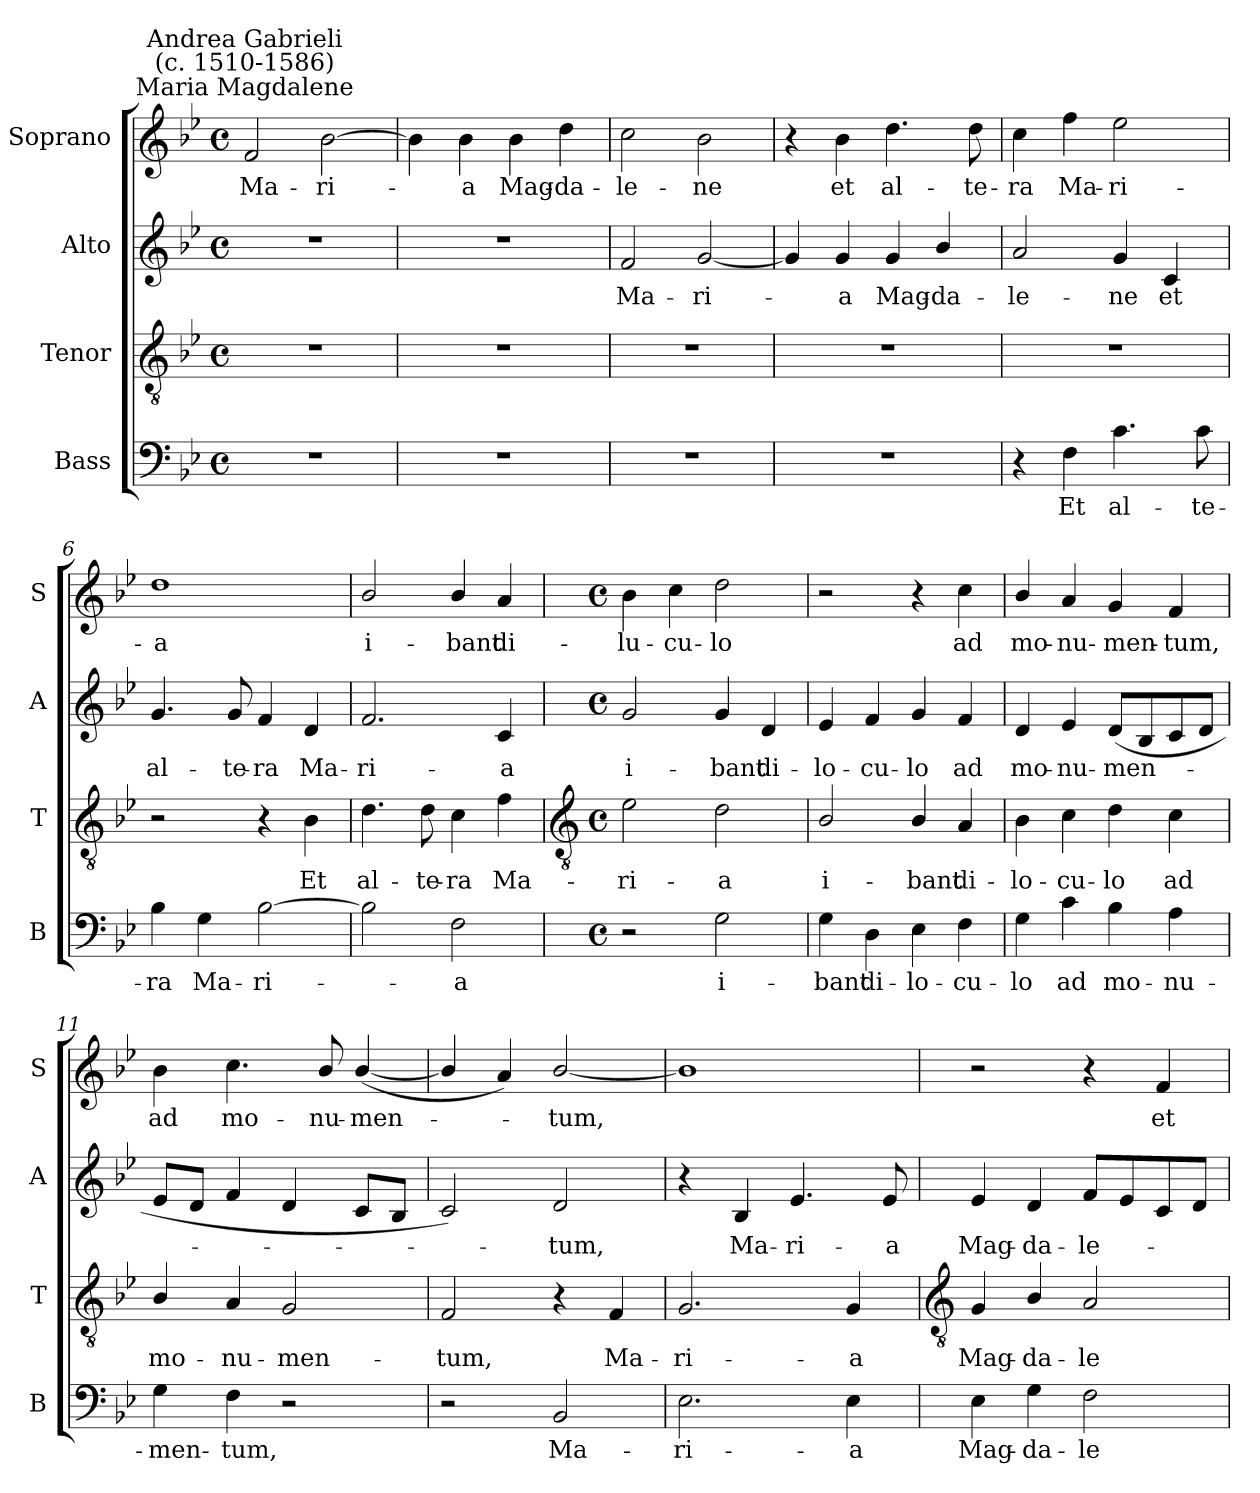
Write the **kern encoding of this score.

**kern	**text	**kern	**text	**kern	**text	**kern	**text
*part4	*part4	*part3	*part3	*part2	*part2	*part1	*part1
*staff4	*staff4	*staff3	*staff3	*staff2	*staff2	*staff1	*staff1
*I"Bass	*	*I"Tenor	*	*I"Alto	*	*I"Soprano	*
*I'B	*	*I'T	*	*I'A	*	*I'S	*
*clefF4	*	*clefGv2	*	*clefG2	*	*clefG2	*
*k[b-e-]	*	*k[b-e-]	*	*k[b-e-]	*	*k[b-e-]	*
*B-:	*	*B-:	*	*B-:	*	*B-:	*
*M4/4	*	*M4/4	*	*M4/4	*	*M4/4	*
*met(c)	*	*met(c)	*	*met(c)	*	*met(c)	*
=1	=1	=1	=1	=1	=1	=1	=1
!	!	!	!	!	!	!LO:TX:a:cj:t=Maria Magdalene	!
!	!	!	!	!	!	!LO:TX:a:cj:t=Andrea Gabrieli\n(c. 1510-1586)	!
!	!	!	!	!	!	!	!LO:LY:b
1r	.	1r	.	1r	.	2f	Ma-
!	!	!	!	!	!	!	!LO:LY:b
.	.	.	.	.	.	[2b-	-ri-
=2	=2	=2	=2	=2	=2	=2	=2
1r	.	1r	.	1r	.	4b-]	.
!	!	!	!	!	!	!	!LO:LY:b
.	.	.	.	.	.	4b-	a
!	!	!	!	!	!	!	!LO:LY:b
.	.	.	.	.	.	4b-	Mag-
!	!	!	!	!	!	!	!LO:LY:b
.	.	.	.	.	.	4dd	-da-
=3	=3	=3	=3	=3	=3	=3	=3
!	!	!	!	!	!LO:LY:b	!	!LO:LY:b
1r	.	1r	.	2f	Ma-	2cc	-le-
!	!	!	!	!	!LO:LY:b	!	!LO:LY:b
.	.	.	.	[2g	-ri-	2b-	-ne
=4	=4	=4	=4	=4	=4	=4	=4
1r	.	1r	.	4g]	.	4r	.
!	!	!	!	!	!LO:LY:b	!	!LO:LY:b
.	.	.	.	4g	a	4b-	et
!	!	!	!	!	!LO:LY:b	!	!LO:LY:b
.	.	.	.	4g	Mag-	4.dd	al-
!	!	!	!	!	!LO:LY:b	!	!
.	.	.	.	4b-/	-da-	.	.
!	!	!	!	!	!	!	!LO:LY:b
.	.	.	.	.	.	8dd	-te-
=5	=5	=5	=5	=5	=5	=5	=5
!	!	!	!	!	!LO:LY:b	!	!LO:LY:b
4r	.	1r	.	2a	-le-	4cc	-ra
!	!LO:LY:b	!	!	!	!	!	!LO:LY:b
4F	Et	.	.	.	.	4ff	Ma-
!	!LO:LY:b	!	!	!	!LO:LY:b	!	!LO:LY:b
4.c	al-	.	.	4g	-ne	2ee-	-ri-
!	!	!	!	!	!LO:LY:b	!	!
.	.	.	.	4c	et	.	.
!	!LO:LY:b	!	!	!	!	!	!
8c	-te-	.	.	.	.	.	.
=6	=6	=6	=6	=6	=6	=6	=6
!	!LO:LY:b	!	!	!	!LO:LY:b	!	!LO:LY:b
4B-	-ra	2r	.	4.g	al-	1dd	-a
!	!LO:LY:b	!	!	!	!	!	!
4G	Ma-	.	.	.	.	.	.
!	!	!	!	!	!LO:LY:b	!	!
.	.	.	.	8g	-te-	.	.
!	!LO:LY:b	!	!	!	!LO:LY:b	!	!
[2B-	-ri-	4r	.	4f	-ra	.	.
!	!	!	!LO:LY:b	!	!LO:LY:b	!	!
.	.	4B-	Et	4d	Ma-	.	.
=7	=7	=7	=7	=7	=7	=7	=7
!	!	!	!LO:LY:b	!	!LO:LY:b	!	!LO:LY:b
2B-]	.	4.d	al-	2.f	-ri-	2b-/	i-
!	!	!	!LO:LY:b	!	!	!	!
.	.	8d	-te-	.	.	.	.
!	!LO:LY:b	!	!LO:LY:b	!	!	!	!LO:LY:b
2F	a	4c	-ra	.	.	4b-/	-bant
!	!	!	!LO:LY:b	!	!LO:LY:b	!	!LO:LY:b
.	.	4f	Ma-	4c	-a	4a	di-
!!LO:LB:g=z
=8	=8	=8	=8	=8	=8	=8	=8
*	*	*clefGv2	*	*	*	*	*
*M4/4	*	*M4/4	*	*M4/4	*	*M4/4	*
*met(c)	*	*met(c)	*	*met(c)	*	*met(c)	*
!	!	!	!LO:LY:b	!	!LO:LY:b	!	!LO:LY:b
2r	.	2e-	-ri-	2g	i-	4b-	-lu-
!	!	!	!	!	!	!	!LO:LY:b
.	.	.	.	.	.	4cc	-cu-
!	!LO:LY:b	!	!LO:LY:b	!	!LO:LY:b	!	!LO:LY:b
2G	i-	2d	-a	4g	-bant	2dd	-lo
!	!	!	!	!	!LO:LY:b	!	!
.	.	.	.	4d	di-	.	.
=9	=9	=9	=9	=9	=9	=9	=9
!	!LO:LY:b	!	!LO:LY:b	!	!LO:LY:b	!	!
4G	-bant	2B-/	i-	4e-	-lo-	2r	.
!	!LO:LY:b	!	!	!	!LO:LY:b	!	!
4D	di-	.	.	4f	-cu-	.	.
!	!LO:LY:b	!	!LO:LY:b	!	!LO:LY:b	!	!
4E-	-lo-	4B-/	-bant	4g	-lo	4r	.
!	!LO:LY:b	!	!LO:LY:b	!	!LO:LY:b	!	!LO:LY:b
4F	-cu-	4A	di-	4f	ad	4cc	ad
=10	=10	=10	=10	=10	=10	=10	=10
!	!LO:LY:b	!	!LO:LY:b	!	!LO:LY:b	!	!LO:LY:b
4G	-lo	4B-	-lo-	4d	mo-	4b-/	mo-
!	!LO:LY:b	!	!LO:LY:b	!	!LO:LY:b	!	!LO:LY:b
4c	ad	4c	-cu-	4e-	-nu-	4a	-nu-
!	!LO:LY:b	!	!LO:LY:b	!	!LO:LY:b	!	!LO:LY:b
4B-	mo-	4d	-lo	(<8dL	-men-	4g	-men-
.	.	.	.	8B-	.	.	.
!	!LO:LY:b	!	!LO:LY:b	!	!	!	!LO:LY:b
4A	-nu-	4c	ad	8c	.	4f	-tum,
.	.	.	.	8dJ	.	.	.
=11	=11	=11	=11	=11	=11	=11	=11
!	!LO:LY:b	!	!LO:LY:b	!	!	!	!LO:LY:b
4G	-men-	4B-/	mo-	8e-L	.	4b-	ad
.	.	.	.	8dJ	.	.	.
!	!LO:LY:b	!	!LO:LY:b	!	!	!	!LO:LY:b
4F	-tum,	4A	-nu-	4f	.	4.cc	mo-
!	!	!	!LO:LY:b	!	!	!	!
2r	.	2G	-men-	4d	.	.	.
!	!	!	!	!	!	!	!LO:LY:b
.	.	.	.	.	.	8b-/	-nu-
!	!	!	!	!	!	!	!LO:LY:b
.	.	.	.	8cL	.	(<[4b-/	-men-
.	.	.	.	8B-J	.	.	.
=12	=12	=12	=12	=12	=12	=12	=12
!	!	!	!LO:LY:b	!	!	!	!
2r	.	2F	-tum,	2c)	.	4b-/]	.
.	.	.	.	.	.	4a)	.
!	!LO:LY:b	!	!	!	!LO:LY:b	!	!LO:LY:b
2BB-	Ma-	4r	.	2d	tum,	[2b-/	tum,
!	!	!	!LO:LY:b	!	!	!	!
.	.	4F	Ma-	.	.	.	.
=13	=13	=13	=13	=13	=13	=13	=13
!	!LO:LY:b	!	!LO:LY:b	!	!	!	!
2.E-	-ri-	2.G	-ri-	4r	.	1b-/]	.
!	!	!	!	!	!LO:LY:b	!	!
.	.	.	.	4B-	Ma-	.	.
!	!	!	!	!	!LO:LY:b	!	!
.	.	.	.	4.e-	-ri-	.	.
!	!LO:LY:b	!	!LO:LY:b	!	!	!	!
4E-	-a	4G	-a	.	.	.	.
!	!	!	!	!	!LO:LY:b	!	!
.	.	.	.	8e-	-a	.	.
!!LO:LB:g=z
=14	=14	=14	=14	=14	=14	=14	=14
*	*	*clefGv2	*	*	*	*	*
!	!LO:LY:b	!	!LO:LY:b	!	!LO:LY:b	!	!
4E-	Mag-	4G	Mag-	4e-	Mag-	2r	.
!	!LO:LY:b	!	!LO:LY:b	!	!LO:LY:b	!	!
4G	-da-	4B-/	-da-	4d	-da-	.	.
!	!LO:LY:b	!	!LO:LY:b	!	!LO:LY:b	!	!
2F	-le-	2A	-le-	8fL	-le-	4r	.
.	.	.	.	8e-	.	.	.
!	!	!	!	!	!	!	!LO:LY:b
.	.	.	.	8c	.	4f	et
.	.	.	.	8dJ	.	.	.
=	=	=	=	=	=	=	=
*-	*-	*-	*-	*-	*-	*-	*-
